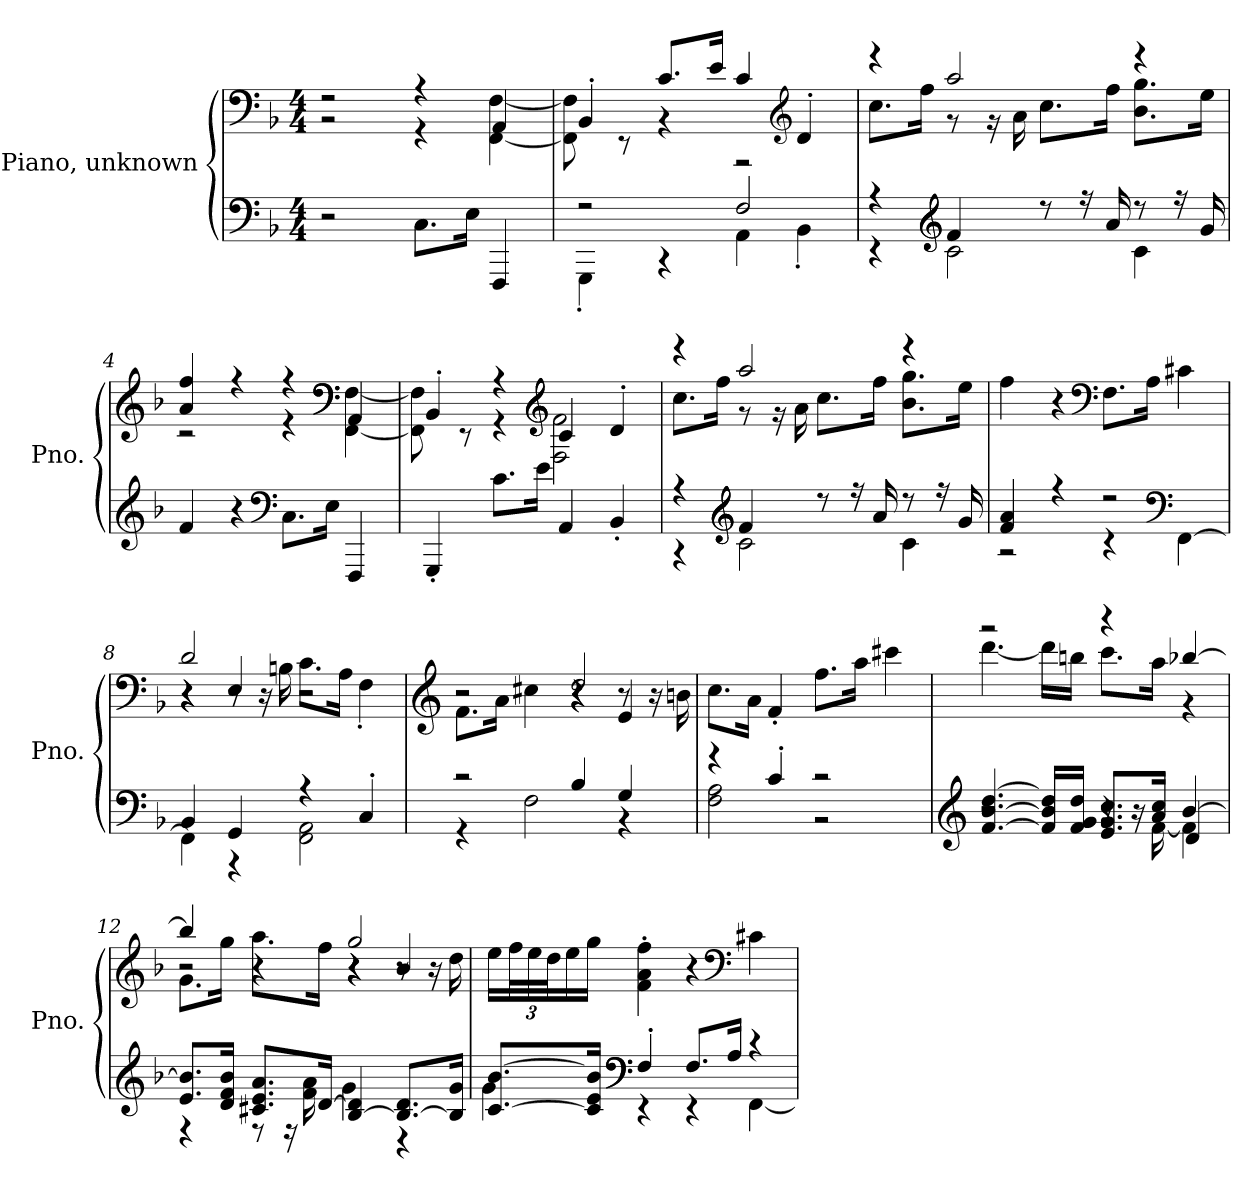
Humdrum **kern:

**kern	**kern
*part1	*part1
*staff2	*staff1
*I"Piano, unknown	*
*I'Pno.	*
*clefF4	*clefF4
*k[b-]	*k[b-]
*M4/4	*M4/4
*MM120	*MM120
=1	=1
*	*^
2r	2r	2r
8.C\L	4r	4r
16E\Jk	.	.
4FFF/	4AA/	[4FF\ [4F\
=2	=2	=2
*^	*	*
2r	4GGG'\	4BB-'/	8FF\] 8F\]
.	.	.	8r
.	4r	8.c/L	4r
.	.	16e/Jk	.
2F/	4AA\	4c/	2r
*	*	*clefG2	*
.	4BB-'\	4d'/	.
=3	=3	=3	=3
4r	4r	4r	8.cc\L
.	.	.	16ff\Jk
*clefG2	*	*	*
4f/	2c\	2aa/	8r
.	.	.	16r
.	.	.	16a\
8r	.	.	8.cc\L
16r	.	.	.
16a/	.	.	16ff\Jk
8r	4c\	4r	8.b-\ 8.gg\L
16r	.	.	.
16g/	.	.	16ee\Jk
*v	*v	*	*
=4	=4	=4
4f/	4a/ 4ff/	2r
4r	4r	.
*clefF4	*	*
8.C\L	4r	4r
16E\Jk	.	.
*	*clefF4	*
4FFF/	4AA/	[4FF\ [4F\
!!LO:LB:g=z	!!
=5	=5	=5
4GGG'/	4BB-'/	8FF\] 8F\]
.	.	8r
8.c\L	4r	4r
16e\Jk	.	.
*	*clefG2	*
4AA/	4c/	2F\ 2f\
4BB-'/	4d'/	.
=6	=6	=6
*^	*	*
4r	4r	4r	8.cc\L
.	.	.	16ff\Jk
*clefG2	*	*	*
4f/	2c\	2aa/	8r
.	.	.	16r
.	.	.	16a\
8r	.	.	8.cc\L
16r	.	.	.
16a/	.	.	16ff\Jk
8r	4c\	4r	8.b-\ 8.gg\L
16r	.	.	.
16g/	.	.	16ee\Jk
*	*	*v	*v
=7	=7	=7
4f/ 4a/	2r	4ff\
4r	.	4r
*	*	*clefF4
2r	4r	8.F\L
.	.	16A\Jk
*clefF4	*	*
.	[4FF\	4c#X\
=8	=8	=8
*	*	*^
*	*	*	*^
4BB-/	4FF\]	2d/	4r	4r
4GG/	4r	.	8r	4E/
.	.	.	16r	.
.	.	.	16Bn\	.
4r	2FF\ 2AA\	2r	8.c\L	2r
.	.	.	16A\Jk	.
4C'/	.	.	4F'\	.
!!LO:LB:g=z	!!	!!
=9	=9	=9	=9	=9
*	*	*clefG2	*	*
2r	4r	2r	8.f\L	2r
.	.	.	16a\Jk	.
.	2F\	.	4cc#X\	.
4B-/	.	2dd/	4r	4r
4G/	4r	.	8r	4e/
.	.	.	16r	.
.	.	.	16bn\	.
*	*	*v	*v	*v
=10	=10	=10
4r	2F\ 2A\	8.cc\L
.	.	16a\Jk
4c'/	.	4f'/
2r	2r	8.ff\L
.	.	16aa\Jk
.	.	4ccc#X\
*v	*v	*
=11	=11
*clefG2	*
*^	*^
*	*^	*	*
[4.f/ [4.b-/ [4.dd/	2r	2r	2r	[4.ddd\
16f/] 16b-/] 16dd/]LL	.	.	.	16ddd\LL]
16f/ 16g/ 16dd/JJ	.	.	.	16bbn\JJ
8.e/ 8.g/ 8.cc/L	8r	4r	4r	8.ccc\L
.	16r	.	.	.
16a/ 16cc/Jk	[16f\	.	.	16aa\Jk
[4b-/	4f\]	4d/	[4bb-X/	4r
*	*v	*v	*	*
=12	=12	=12	=12
*	*	*	*^
8.e/ 8.b-/]L	4r	4bb-/]	8.g\L	2r
16d/ 16f/ 16b-/Jk	.	.	16gg\Jk	.
8.c#X/ 8.e/ 8.a/L	8r	4r	8.aa\L	.
.	16r	.	.	.
[16d/Jk	16f\ 16a\	.	16ff\Jk	.
[4B-/ 4d/]	4g\	2gg/	4r	4r
8.B-/_ 8.d/L	4r	.	8r	4b-/
.	.	.	16r	.
16B-/] 16g/Jk	.	.	16dd\	.
*	*	*v	*v	*v
!!LO:LB:g=z
=13	=13	=13
[8.c/ [8.b-/L	4g\	16ee\LL
*	*	*Xbrackettup
.	.	48ff\L
.	.	48ee\
.	.	48dd\J
.	.	16ee\
16c/] 16e/ 16b-/]Jk	.	16gg\JJ
*clefF4	*	*
4F'/	4r	4f\' 4a\' 4ff\'
8.F/L	4r	4r
16A/Jk	.	.
*	*	*clefF4
4r	[4FF\	4c#X\
*v	*v	*
=	=
*-	*-
